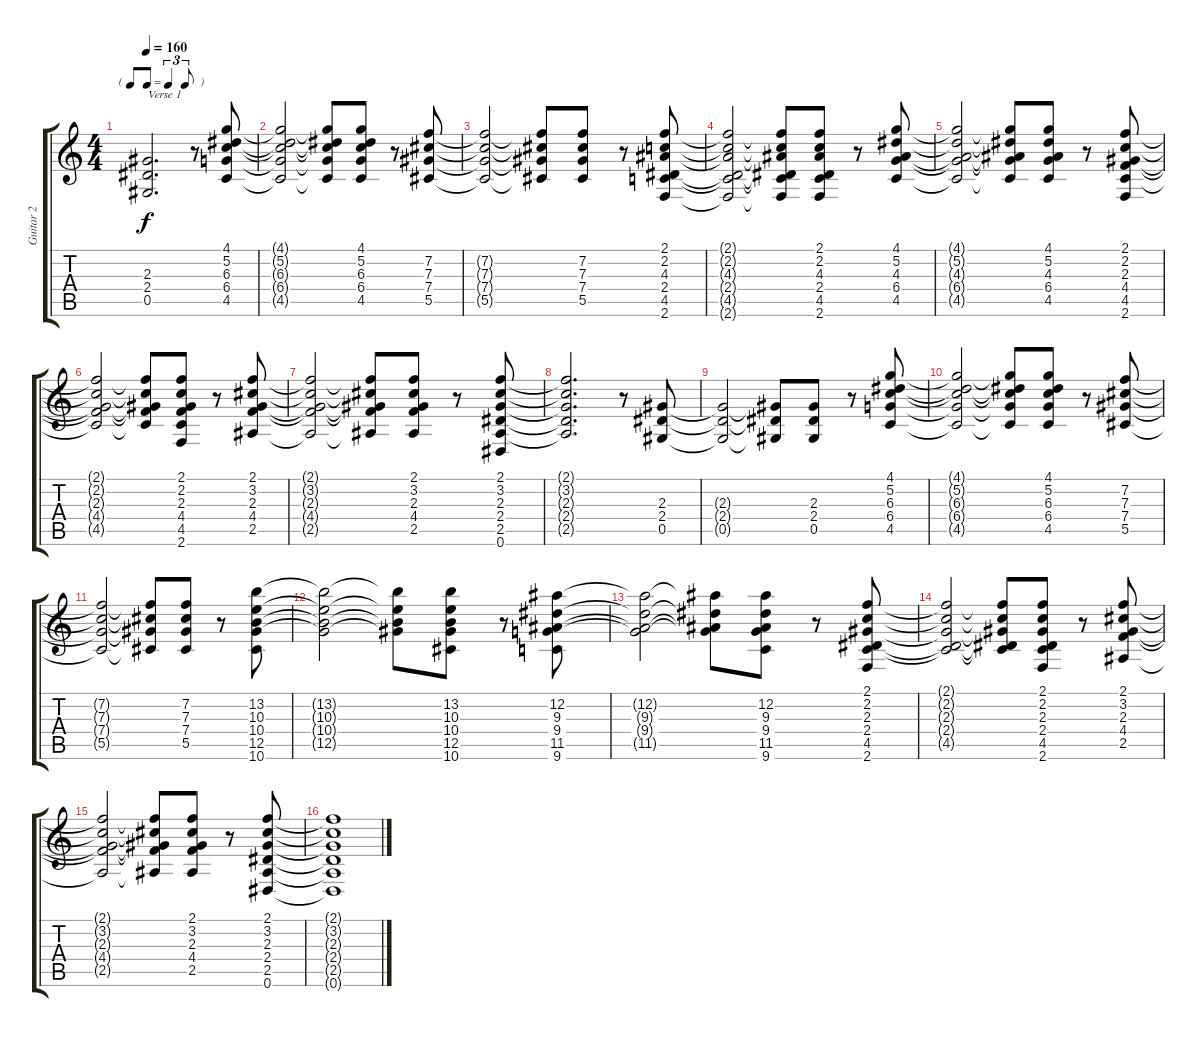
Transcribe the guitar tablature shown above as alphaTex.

\track ("Guitar 2" "Guitar 2") {instrument distortionguitar}
\staff {score tabs}
\tuning (Eb4 Bb3 Gb3 Db3 Ab2 Eb2) {hide}
\ts (4 4)
\tf triplet8th
\tempo 160
\clef g2
\ks c
(2.3 2.4 0.5).2{d txt "Verse 1" dy f} r.8 (4.1 5.2 6.3 6.4 4.5).8 |
(4.1{t} 5.2{t} 6.3{t} 6.4{t} 4.5{t}).2 (4.1{t} 5.2{t} 6.3{t} 6.4{t} 4.5{t}).8 (4.1 5.2 6.3 6.4 4.5).8 r.8 (7.2 7.3 7.4 5.5).8 |
(7.2{t} 7.3{t} 7.4{t} 5.5{t}).2 (7.2{t} 7.3{t} 7.4{t} 5.5{t}).8 (7.2 7.3 7.4 5.5).8 r.8 (2.1 2.2 4.3 2.4 4.5 2.6).8 |
(2.1{t} 2.2{t} 4.3{t} 2.4{t} 4.5{t} 2.6{t}).2 (2.1{t} 2.2{t} 4.3{t} 2.4{t} 4.5{t} 2.6{t}).8 (2.1 2.2 4.3 2.4 4.5 2.6).8 r.8 (4.1 5.2 4.3 6.4 4.5).8 |
(4.1{t} 5.2{t} 4.3{t} 6.4{t} 4.5{t}).2 (4.1{t} 5.2{t} 4.3{t} 6.4{t} 4.5{t}).8 (4.1 5.2 4.3 6.4 4.5).8 r.8 (2.1 2.2 2.3 4.4 4.5 2.6).8 |
(2.1{t} 2.2{t} 2.3{t} 4.4{t} 4.5{t}).2 (2.1{t} 2.2{t} 2.3{t} 4.4{t} 4.5{t}).8 (2.1 2.2 2.3 4.4 4.5 2.6).8 r.8 (2.1 3.2 2.3 4.4 2.5).8 |
(2.1{t} 3.2{t} 2.3{t} 4.4{t} 2.5{t}).2 (2.1{t} 3.2{t} 2.3{t} 4.4{t} 2.5{t}).8 (2.1 3.2 2.3 4.4 2.5).8 r.8 (2.1 3.2 2.3 2.4 2.5 0.6).8 |
(2.1{t} 3.2{t} 2.3{t} 2.4{t} 2.5{t}).2{d} r.8 (2.3 2.4 0.5).8 |
(2.3{t} 2.4{t} 0.5{t}).2 (2.3{t} 2.4{t} 0.5{t}).8 (2.3 2.4 0.5).8 r.8 (4.1 5.2 6.3 6.4 4.5).8 |
(4.1{t} 5.2{t} 6.3{t} 6.4{t} 4.5{t}).2 (4.1{t} 5.2{t} 6.3{t} 6.4{t} 4.5{t}).8 (4.1 5.2 6.3 6.4 4.5).8 r.8 (7.2 7.3 7.4 5.5).8 |
(7.2{t} 7.3{t} 7.4{t} 5.5{t}).2 (7.2{t} 7.3{t} 7.4{t} 5.5{t}).8 (7.2 7.3 7.4 5.5).8 r.8 (13.2 10.3 10.4 12.5 10.6).8 |
(13.2{t} 10.3{t} 10.4{t} 12.5{t}).2 (13.2{t} 10.3{t} 10.4{t} 12.5{t}).8 (13.2 10.3 10.4 12.5 10.6).8 r.8 (12.2 9.3 9.4 11.5 9.6).8 |
(12.2{t} 9.3{t} 9.4{t} 11.5{t}).2 (12.2{t} 9.3{t} 9.4{t} 11.5{t}).8 (12.2 9.3 9.4 11.5 9.6).8 r.8 (2.1 2.2 2.3 2.4 4.5 2.6).8 |
(2.1{t} 2.2{t} 2.3{t} 2.4{t} 4.5{t}).2 (2.1{t} 2.2{t} 2.3{t} 2.4{t} 4.5{t}).8 (2.1 2.2 2.3 2.4 4.5 2.6).8 r.8 (2.1 3.2 2.3 4.4 2.5).8 |
(2.1{t} 3.2{t} 2.3{t} 4.4{t} 2.5{t}).2 (2.1{t} 3.2{t} 2.3{t} 4.4{t} 2.5{t}).8 (2.1 3.2 2.3 4.4 2.5).8 r.8 (2.1 3.2 2.3 2.4 2.5 0.6).8 |
(2.1{t} 3.2{t} 2.3{t} 2.4{t} 2.5{t} 0.6{t}).1
